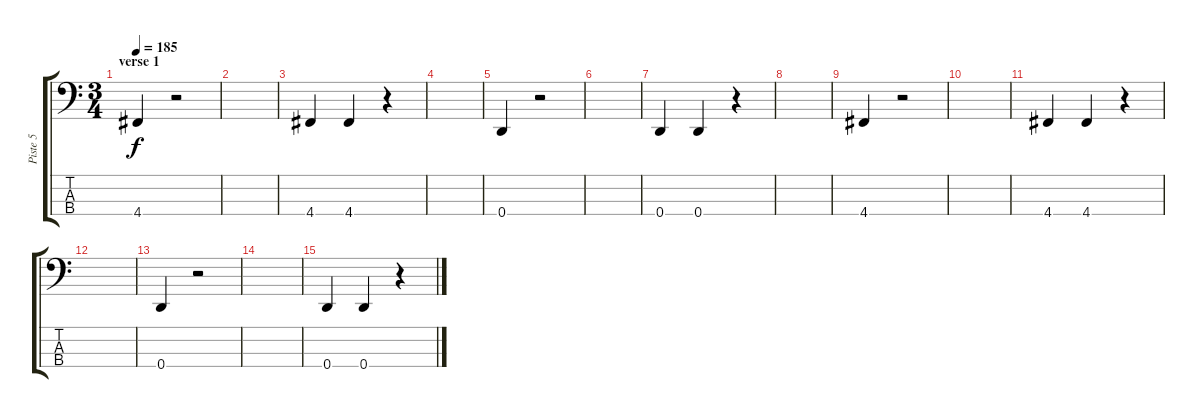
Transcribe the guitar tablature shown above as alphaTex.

\track ("Piste 5" "Piste 5") {instrument electricbassfinger}
\staff {score tabs}
\tuning (G2 D2 A1 D1) {hide}
\ts (3 4)
\section ("" "verse 1")
\tempo 185
\clef f4
\ks c
4.4.4{dy f} r.2 |
|
4.4.4 4.4.4 r.4 |
|
0.4.4 r.2 |
|
0.4.4 0.4.4 r.4 |
|
4.4.4 r.2 |
|
4.4.4 4.4.4 r.4 |
|
0.4.4 r.2 |
|
0.4.4 0.4.4 r.4
